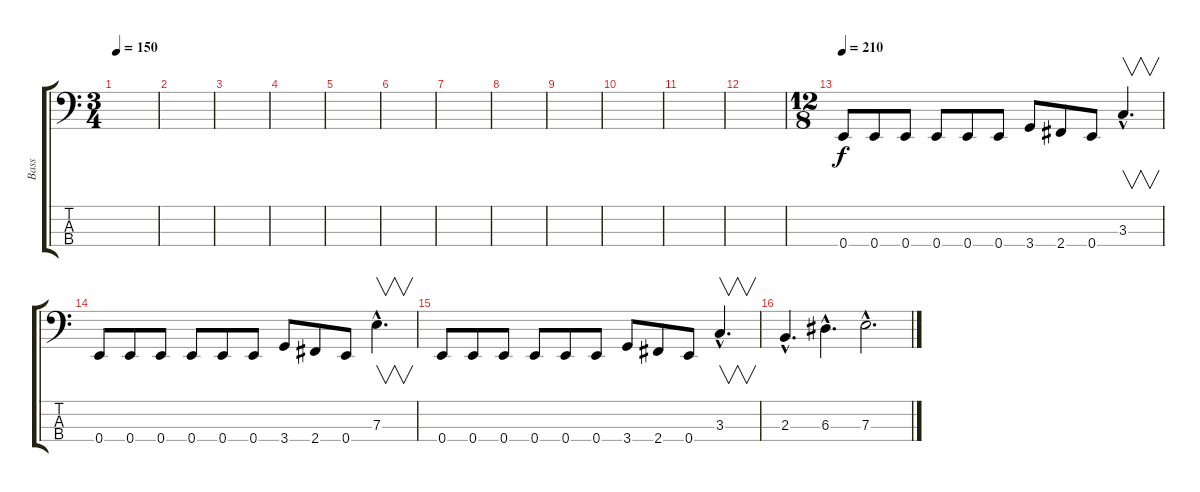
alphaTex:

\track ("Bass" "Bass") {instrument electricbasspick}
\staff {score tabs}
\tuning (G2 D2 A1 E1) {hide}
\ts (3 4)
\tempo 150
\clef f4
\ks c
|
|
|
|
|
|
|
|
|
|
|
|
\ts (12 8)
\tempo 210
0.4.8 0.4.8 0.4.8 0.4.8 0.4.8 0.4.8 3.4.8 2.4.8 0.4.8 3.3{hac}.4{v d} |
0.4.8 0.4.8 0.4.8 0.4.8 0.4.8 0.4.8 3.4.8 2.4.8 0.4.8 7.3{hac}.4{v d} |
0.4.8 0.4.8 0.4.8 0.4.8 0.4.8 0.4.8 3.4.8 2.4.8 0.4.8 3.3{hac}.4{v d} |
2.3{hac}.4{d} 6.3{hac}.4{d} 7.3{hac}.2{d}
